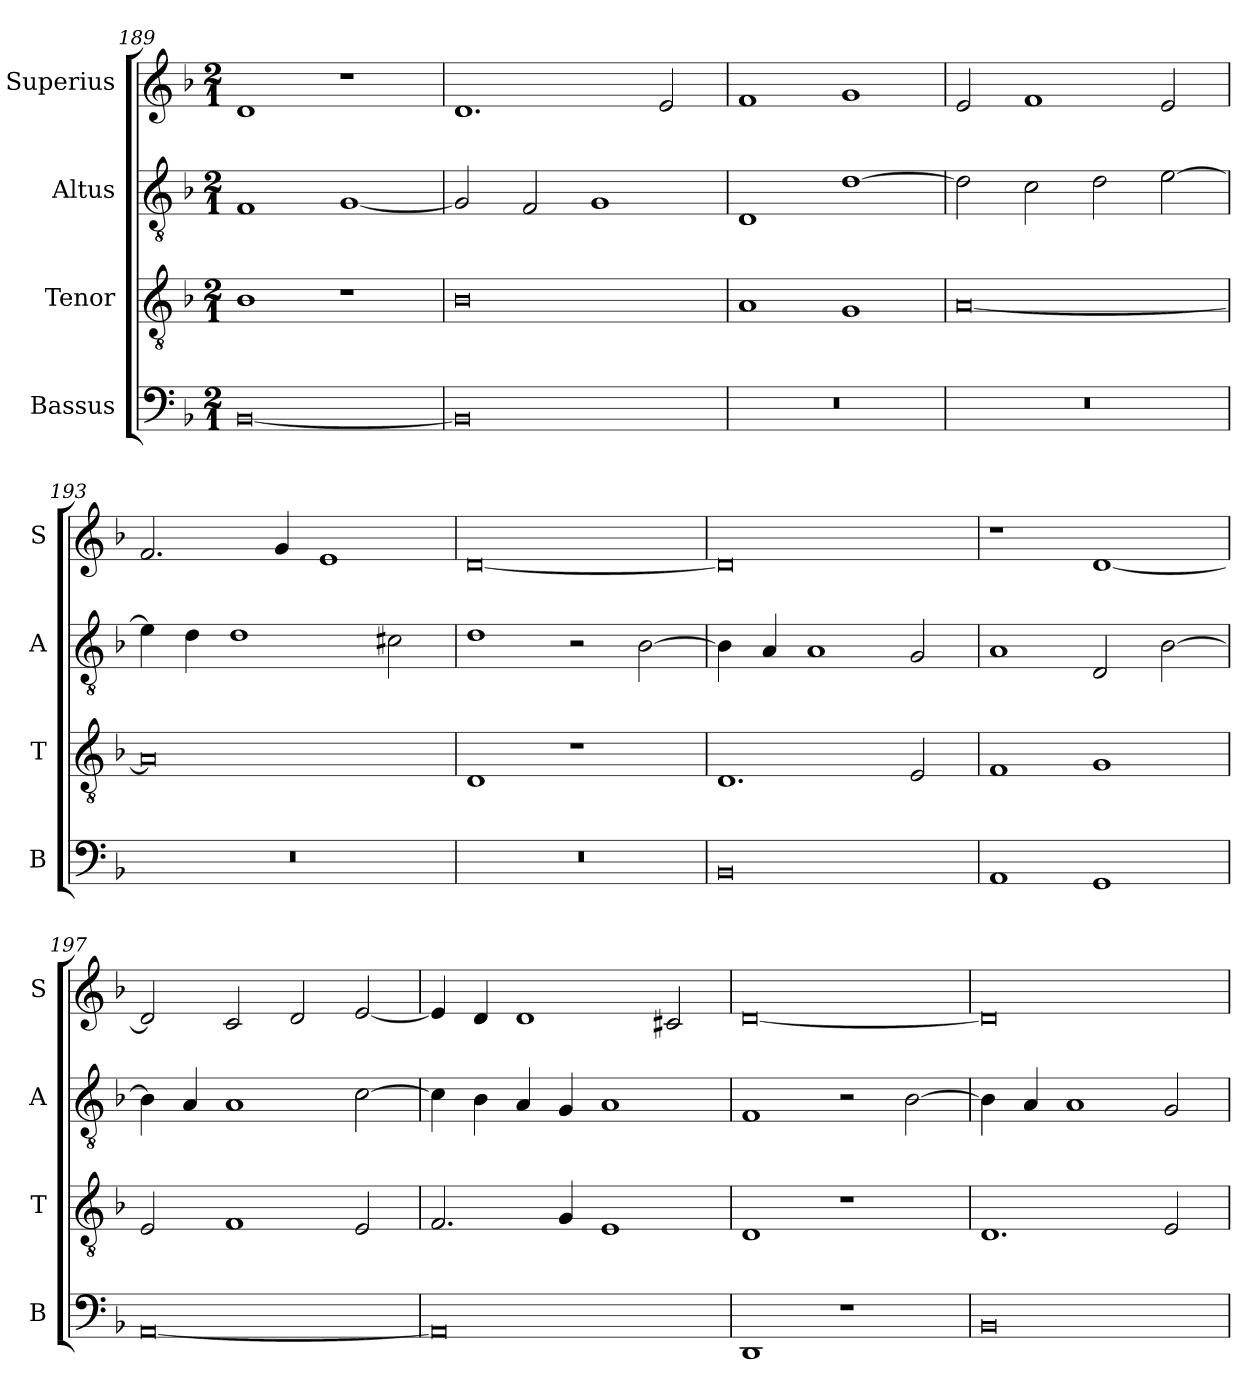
**kern	**kern	**kern	**kern
*part4	*part3	*part2	*part1
*staff4	*staff3	*staff2	*staff1
*I"Bassus	*I"Tenor	*I"Altus	*I"Superius
*I'B	*I'T	*I'A	*I'S
*clefF4	*clefGv2	*clefGv2	*clefG2
*k[b-]	*k[b-]	*k[b-]	*k[b-]
*F:	*F:	*F:	*F:
*M2/1	*M2/1	*M2/1	*M2/1
=189	=189	=189	=189
[0BB-	1B-	1F	1d
.	1r	[1G	1r
=190	=190	=190	=190
0BB-]	0B-	2G]	1.d
.	.	2F	.
.	.	1G	.
.	.	.	2e
=191	=191	=191	=191
0r	1A	1D	1f
.	1G	[1d	1g
=192	=192	=192	=192
0r	[0A	2d]	2e
.	.	2c	1f
.	.	2d	.
.	.	[2e	2e
=193	=193	=193	=193
0r	0A]	4e]	2.f
.	.	4d	.
.	.	1d	.
.	.	.	4g
.	.	.	1e
.	.	2c#X	.
=194	=194	=194	=194
0r	1D	1d	[0d
.	1r	2r	.
.	.	[2B-	.
=195	=195	=195	=195
0BB-	1.D	4B-]	0d]
.	.	4A	.
.	.	1A	.
.	2E	2G	.
=196	=196	=196	=196
1AA	1F	1A	1r
1GG	1G	2D	[1d
.	.	[2B-	.
=197	=197	=197	=197
[0AA	2E	4B-]	2d]
.	.	4A	.
.	1F	1A	2c
.	.	.	2d
.	2E	[2c	[2e
=198	=198	=198	=198
0AA]	2.F	4c]	4e]
.	.	4B-	4d
.	.	4A	1d
.	4G	4G	.
.	1E	1A	.
.	.	.	2c#X
=199	=199	=199	=199
1DD	1D	1F	[0d
1r	1r	2r	.
.	.	[2B-	.
=200	=200	=200	=200
0BB-	1.D	4B-]	0d]
.	.	4A	.
.	.	1A	.
.	2E	2G	.
=	=	=	=
*-	*-	*-	*-
